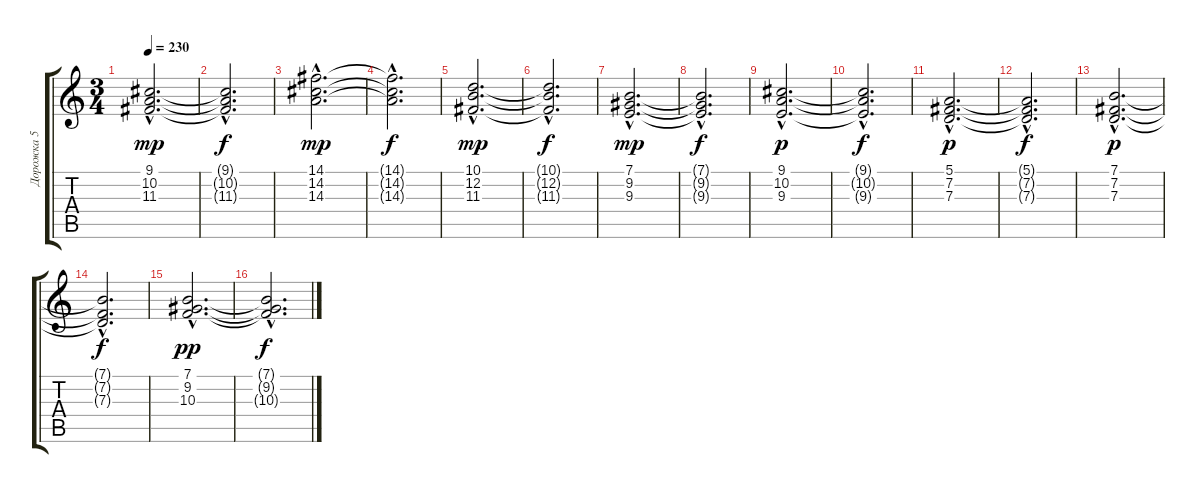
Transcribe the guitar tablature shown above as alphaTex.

\track ("Дорожка 5" "Дорожка 5") {instrument stringensemble1}
\staff {score tabs}
\tuning (E4 B3 G3 D3 A2 E2) {hide}
\ts (3 4)
\tempo 230
\clef g2
\ks c
(9.1{hac} 10.2{hac} 11.3{hac}).2{d dy mp} |
(9.1{hac t} 10.2{hac t} 11.3{hac t}).2{d dy f} |
(14.1{hac} 14.2{hac} 14.3{hac}).2{d dy mp} |
(14.1{hac t} 14.2{hac t} 14.3{hac t}).2{d dy f} |
(10.1{hac} 12.2{hac} 11.3{hac}).2{d dy mp} |
(10.1{hac t} 12.2{hac t} 11.3{hac t}).2{d dy f} |
(7.1{hac} 9.2{hac} 9.3{hac}).2{d dy mp} |
(7.1{hac t} 9.2{hac t} 9.3{hac t}).2{d dy f} |
(9.1{hac} 10.2{hac} 9.3{hac}).2{d dy p} |
(9.1{hac t} 10.2{hac t} 9.3{hac t}).2{d dy f} |
(5.1{hac} 7.2{hac} 7.3{hac}).2{d dy p} |
(5.1{hac t} 7.2{hac t} 7.3{hac t}).2{d dy f} |
(7.1{hac} 7.2{hac} 7.3{hac}).2{d dy p} |
(7.1{hac t} 7.2{hac t} 7.3{hac t}).2{d dy f} |
(7.1{hac} 9.2{hac} 10.3{hac}).2{d dy pp} |
(7.1{hac t} 9.2{hac t} 10.3{hac t}).2{d dy f}
